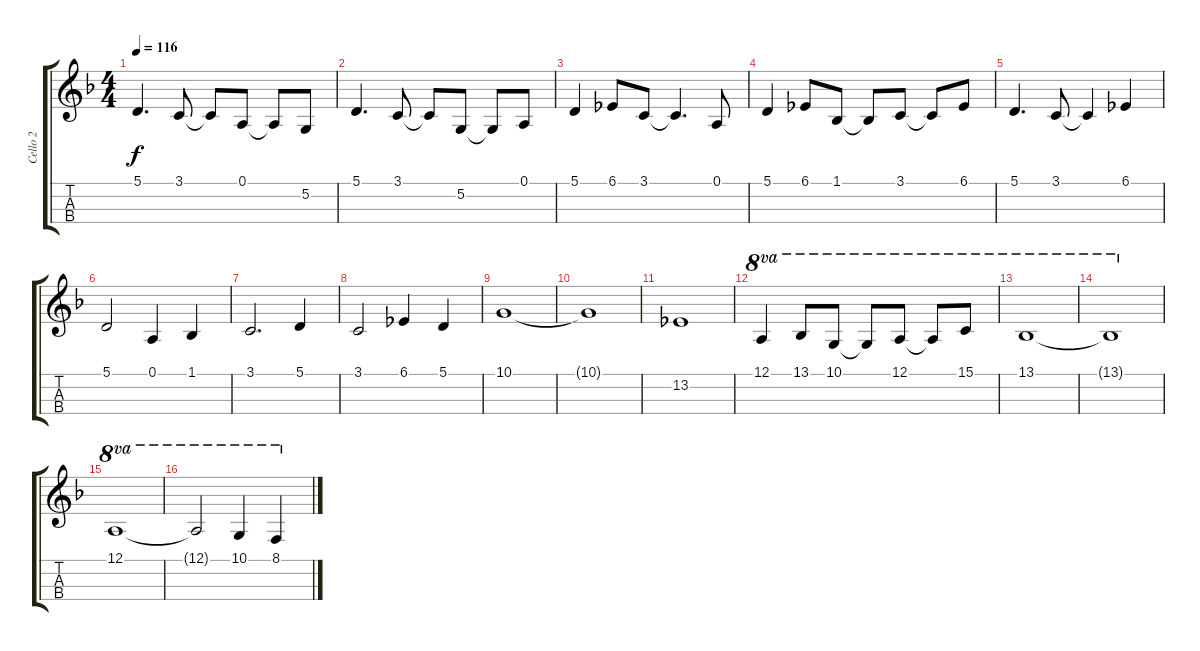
\track ("Cello 2" "Cello 2") {instrument cello}
\staff {score tabs}
\tuning (A3 D3 G2 C2) {hide}
\ts (4 4)
\tempo 116
\clef g2
\ks f
5.1.4{d dy f} 3.1.8 3.1{t}.8 0.1.8 0.1{t}.8 5.2.8 |
5.1.4{d} 3.1.8 3.1{t}.8 5.2.8 5.2{t}.8 0.1.8 |
5.1.4 6.1.8 3.1.8 3.1{t}.4{d} 0.1.8 |
5.1.4 6.1.8 1.1.8 1.1{t}.8 3.1.8 3.1{t}.8 6.1.8 |
5.1.4{d} 3.1.8 3.1{t}.4 6.1.4 |
5.1.2 0.1.4 1.1.4 |
3.1.2{d} 5.1.4 |
3.1.2 6.1.4 5.1.4 |
10.1.1 |
10.1{t}.1 |
13.2.1 |
12.1.4{ot 8va} 13.1.8{ot 8va} 10.1.8{ot 8va} 10.1{t}.8{ot 8va} 12.1.8{ot 8va} 12.1{t}.8{ot 8va} 15.1.8{ot 8va} |
13.1.1{ot 8va} |
13.1{t}.1{ot 8va} |
12.1.1{ot 8va} |
12.1{t}.2{ot 8va} 10.1.4{ot 8va} 8.1.4{ot 8va}
